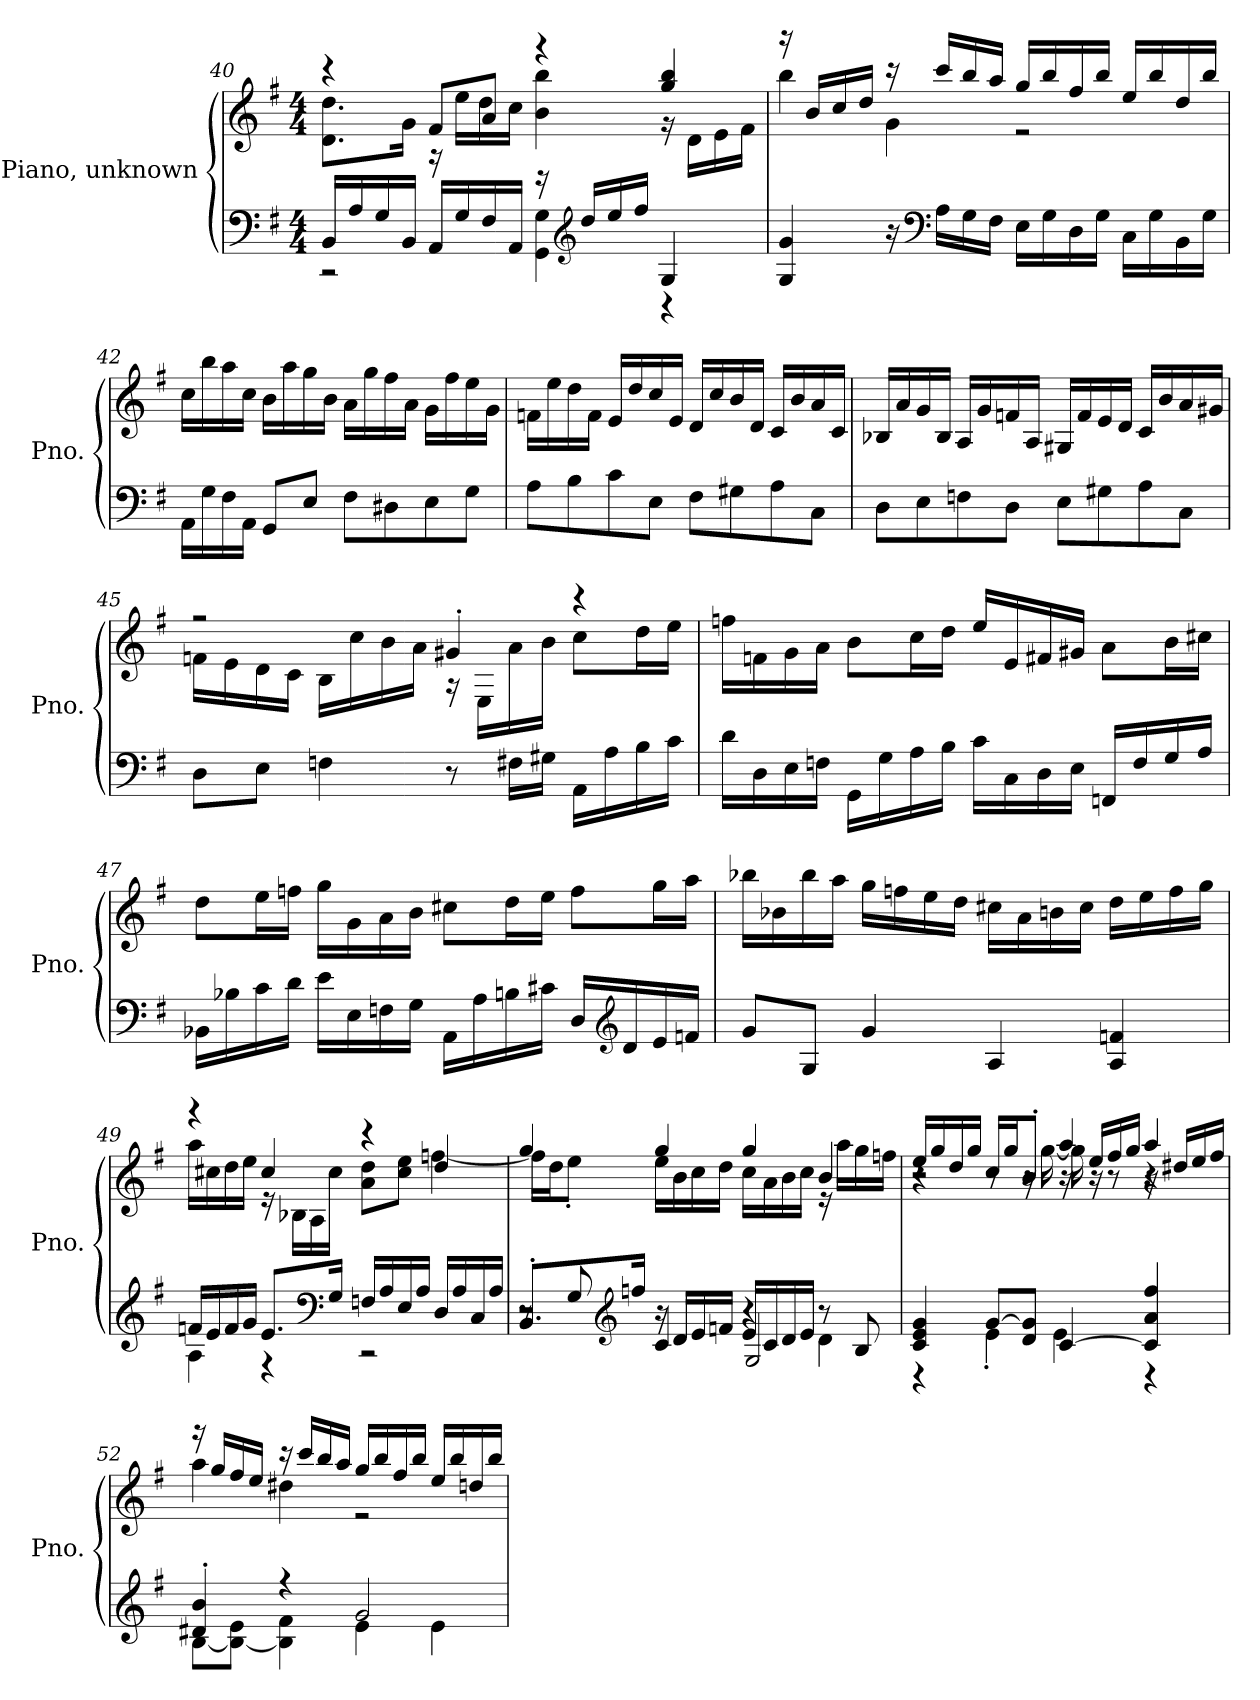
**kern	**kern
*part1	*part1
*staff2	*staff1
*I"Piano, unknown	*
*I'Pno.	*
!!LO:LB:g=z
*clefF4	*clefG2
*k[f#]	*k[f#]
*M4/4	*M4/4
=40	=40
*^	*^
16BB/LL	2r	4r	8.d\ 8.dd\L
16A/	.	.	.
16G/	.	.	.
16BB/JJ	.	.	16g\Jk
16AA/LL	.	8f#/L	16r
16G/	.	.	16ee\LL
16F#/	.	8a/J	16dd\
16AA/JJ	.	.	16cc\JJ
16r	4GG\ 4G\	4r	4b\ 4bb\
*clefG2	*	*	*
16dd/LL	.	.	.
16ee/	.	.	.
16ff#/JJ	.	.	.
4G/	4r	4gg/ 4bb/	16r
.	.	.	16d\LL
.	.	.	16e\
.	.	.	16f#\JJ
*v	*v	*	*
=41	=41	=41
4G/ 4g/	16r	4bb\
.	16b/LL	.
.	16cc/	.
.	16dd/JJ	.
16r	16r	4g\
*clefF4	*	*
16A\LL	16ccc/LL	.
16G\	16bb/	.
16F#\JJ	16aa/JJ	.
16E\LL	16gg/LL	2r
16G\	16bb/	.
16D\	16ff#/	.
16G\JJ	16bb/JJ	.
16C\LL	16ee/LL	.
16G\	16bb/	.
16BB\	16dd/	.
16G\JJ	16bb/JJ	.
*	*v	*v
!!LO:LB:g=z
=42	=42
16AA\LL	16cc\LL
16G\	16bb\
16F#\	16aa\
16AA\JJ	16cc\JJ
8GG/L	16b\LL
.	16aa\
8E/J	16gg\
.	16b\JJ
8F#\L	16a\LL
.	16gg\
8D#X\	16ff#\
.	16a\JJ
8E\	16g\LL
.	16ff#\
8G\J	16ee\
.	16g\JJ
=43	=43
8A\L	16fn\LL
.	16ee\
8B\	16dd\
.	16f\JJ
8c\	16e/LL
.	16dd/
8E\J	16cc/
.	16e/JJ
8F#\L	16d/LL
.	16cc/
8G#X\	16b/
.	16d/JJ
8A\	16c/LL
.	16b/
8C\J	16a/
.	16c/JJ
!!LO:LB:g=z
=44	=44
8D\L	16B-X/LL
.	16a/
8E\	16g/
.	16B-/JJ
8Fn\	16A/LL
.	16g/
8D\J	16fn/
.	16A/JJ
8E\L	16G#X/LL
.	16f/
8G#X\	16e/
.	16d/JJ
8A\	16c/LL
.	16b/
8C\J	16a/
.	16g#X/JJ
=45	=45
*	*^
8D\L	2r	16fn\LL
.	.	16e\
8E\J	.	16d\
.	.	16c\JJ
4Fn\	.	16B\LL
.	.	16cc\
.	.	16b\
.	.	16a\JJ
8r	4g#X'/	16r
.	.	16E\LL
16F#X\LL	.	16a\
16G#X\JJ	.	16b\JJ
16AA\LL	4r	8cc\L
16A\	.	.
16B\	.	16dd\L
16c\JJ	.	16ee\JJ
*	*v	*v
!!LO:LB:g=z
=46	=46
16d\LL	16ffn\LL
16D\	16fn\
16E\	16g\
16Fn\JJ	16a\JJ
16GG\LL	8b\L
16G\	.
16A\	16cc\L
16B\JJ	16dd\JJ
16c\LL	16ee/LL
16C\	16e/
16D\	16f#X/
16E\JJ	16g#X/JJ
16FFn/LL	8a\L
16F/	.
16G/	16b\L
16A/JJ	16cc#X\JJ
=47	=47
16BB-X\LL	8dd\L
16B-X\	.
16c\	16ee\L
16d\JJ	16ffn\JJ
16e\LL	16gg\LL
16E\	16g\
16Fn\	16a\
16G\JJ	16b\JJ
16AA\LL	8cc#X\L
16A\	.
16Bn\	16dd\L
16c#X\JJ	16ee\JJ
16D/LL	8ff\L
*clefG2	*
16d/	.
16e/	16gg\L
16fn/JJ	16aa\JJ
!!LO:LB:g=z
=48	=48
8g/L	16bb-X\LL
.	16b-X\
8G/J	16bb-\
.	16aa\JJ
4g/	16gg\LL
.	16ffn\
.	16ee\
.	16dd\JJ
4A/	16cc#X\LL
.	16a\
.	16bn\
.	16cc#\JJ
4A/ 4fn/	16dd\LL
.	16ee\
.	16ff\
.	16gg\JJ
=49	=49
*^	*^
16fn/LL	4A\	4r	16aa\LL
16e/	.	.	16cc#X\
16f/	.	.	16dd\
16g/JJ	.	.	16ee\JJ
8.e/L	4r	4cc#/	16r
.	.	.	16B-X\LL
.	.	.	16A\
*clefF4	*	*	*
16G/Jk	.	.	16cc#\JJ
16Fn/LL	2r	4r	8a\ 8dd\L
16A/	.	.	.
16E/	.	.	8cc#\ 8ee\J
16A/JJ	.	.	.
16D/LL	.	4dd/	[4ffn\
16A/	.	.	.
16C/	.	.	.
16A/JJ	.	.	.
!!LO:PB:g=z	!!
=50	=50	=50	=50
*	*^	*	*
8.BB'/L	2r	8r	4gg/	16ff\LL]
.	.	.	.	16dd\J
.	.	8G/	.	8ee'\J
*clefG2	*	*	*	*
16ffn/Jk	.	.	.	.
16r	.	4c/	4gg/	16ee\LL
16d/LL	.	.	.	16b\
16e/	.	.	.	16cc\
16fn/JJ	.	.	.	16dd\JJ
16e/LL	4r	2G/	4gg/	16cc\LL
16c/	.	.	.	16a\
16d/	.	.	.	16b\
16e/JJ	.	.	.	16cc\JJ
8r	4d\	.	4b/	16r
.	.	.	.	16aa\LL
8B/	.	.	.	16gg\
.	.	.	.	16ffn\JJ
*	*v	*v	*	*
=51	=51	=51	=51
*	*	*	*^
4c/ 4e/ 4g/	4r	2r	4r	16ee/LL
.	.	.	.	16gg/
.	.	.	.	16dd/
.	.	.	.	16gg/JJ
[8g/L	4e'\	.	8r	16cc/LL
.	.	.	.	16gg/J
8d/ 8g/]J	.	.	16r	8b'/J
.	.	.	[16gg\	.
[4c/	4e\	4aa/	16gg\]	16r
.	.	.	16r	16ee/LL
.	.	.	8r	16ff#/
.	.	.	.	16gg/JJ
4c/] 4a/ 4ff#/	4r	4aa/	4r	16r
.	.	.	.	16dd#X/LL
.	.	.	.	16ee/
.	.	.	.	16ff#/JJ
*	*	*	*v	*v
!!LO:LB:g=z
=52	=52	=52	=52
4d#X/' 4b/'	[8B\L	16r	4aa\
.	.	16gg/LL	.
.	8B\_ 8e\J	16ff#/	.
.	.	16ee/JJ	.
4r	4B\] 4f#\	16r	4dd#X\
.	.	16ccc/LL	.
.	.	16bb/	.
.	.	16aa/JJ	.
2g/	4e\	16gg/LL	2r
.	.	16bb/	.
.	.	16ff#/	.
.	.	16bb/JJ	.
.	4e\	16ee/LL	.
.	.	16bb/	.
.	.	16ddn/	.
.	.	16bb/JJ	.
*v	*v	*	*
*	*v	*v
=	=
*-	*-
